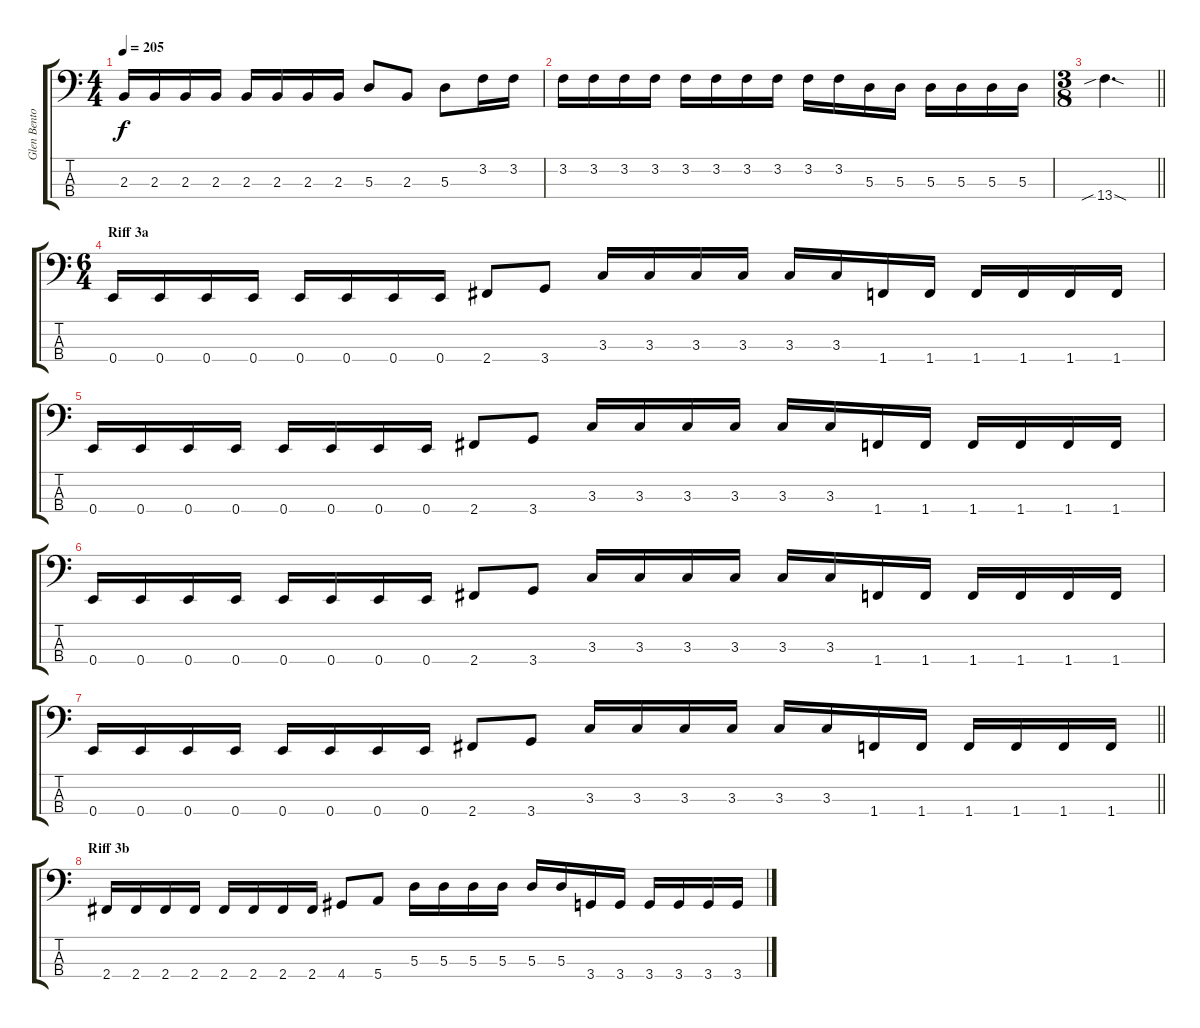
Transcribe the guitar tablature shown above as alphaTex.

\track ("Glen Benton" "Glen Bento") {instrument electricbasspick}
\staff {score tabs}
\tuning (G2 D2 A1 E1) {hide}
\ts (4 4)
\tempo 205
\clef f4
\ks c
2.3.16{dy f} 2.3.16 2.3.16 2.3.16 2.3.16 2.3.16 2.3.16 2.3.16 5.3.8 2.3.8 5.3.8 3.2.16 3.2.16 |
3.2.16 3.2.16 3.2.16 3.2.16 3.2.16 3.2.16 3.2.16 3.2.16 3.2.16 3.2.16 5.3.16 5.3.16 5.3.16 5.3.16 5.3.16 5.3.16 |
\ts (3 8)
\barLineRight lightlight
13.4{sib sod}.4{d} |
\ts (6 4)
\section ("" "Riff 3a")
0.4.16 0.4.16 0.4.16 0.4.16 0.4.16 0.4.16 0.4.16 0.4.16 2.4.8 3.4.8 3.3.16 3.3.16 3.3.16 3.3.16 3.3.16 3.3.16 1.4.16 1.4.16 1.4.16 1.4.16 1.4.16 1.4.16 |
0.4.16 0.4.16 0.4.16 0.4.16 0.4.16 0.4.16 0.4.16 0.4.16 2.4.8 3.4.8 3.3.16 3.3.16 3.3.16 3.3.16 3.3.16 3.3.16 1.4.16 1.4.16 1.4.16 1.4.16 1.4.16 1.4.16 |
0.4.16 0.4.16 0.4.16 0.4.16 0.4.16 0.4.16 0.4.16 0.4.16 2.4.8 3.4.8 3.3.16 3.3.16 3.3.16 3.3.16 3.3.16 3.3.16 1.4.16 1.4.16 1.4.16 1.4.16 1.4.16 1.4.16 |
\barLineRight lightlight
0.4.16 0.4.16 0.4.16 0.4.16 0.4.16 0.4.16 0.4.16 0.4.16 2.4.8 3.4.8 3.3.16 3.3.16 3.3.16 3.3.16 3.3.16 3.3.16 1.4.16 1.4.16 1.4.16 1.4.16 1.4.16 1.4.16 |
\section ("" "Riff 3b")
2.4.16 2.4.16 2.4.16 2.4.16 2.4.16 2.4.16 2.4.16 2.4.16 4.4.8 5.4.8 5.3.16 5.3.16 5.3.16 5.3.16 5.3.16 5.3.16 3.4.16 3.4.16 3.4.16 3.4.16 3.4.16 3.4.16
